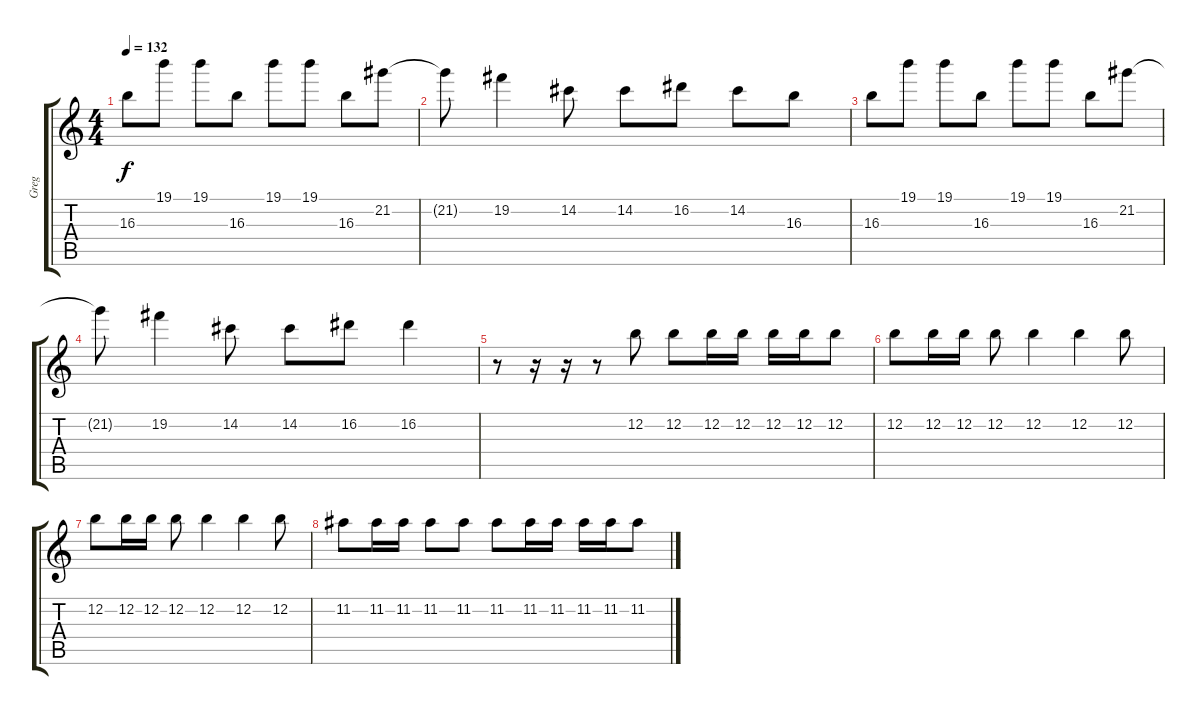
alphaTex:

\track ("Greg" "Greg") {instrument distortionguitar}
\staff {score tabs}
\tuning (E4 B3 G3 D3 A2 E2) {hide}
\ts (4 4)
\tempo 132
\clef g2
\ks c
16.3.8{dy f} 19.1.8 19.1.8 16.3.8 19.1.8 19.1.8 16.3.8 21.2.8 |
21.2{t}.8 19.2.4 14.2.8 14.2.8 16.2.8 14.2.8 16.3.8 |
16.3.8 19.1.8 19.1.8 16.3.8 19.1.8 19.1.8 16.3.8 21.2.8 |
21.2{t}.8 19.2.4 14.2.8 14.2.8 16.2.8 16.2.4 |
r.8{instrument distortionguitar} r.16 r.16 r.8 12.2.8 12.2.8 12.2.16 12.2.16 12.2.16 12.2.16 12.2.8 |
12.2.8 12.2.16 12.2.16 12.2.8 12.2.4 12.2.4 12.2.8 |
12.2.8 12.2.16 12.2.16 12.2.8 12.2.4 12.2.4 12.2.8 |
11.2.8 11.2.16 11.2.16 11.2.8 11.2.8 11.2.8 11.2.16 11.2.16 11.2.16 11.2.16 11.2.8
